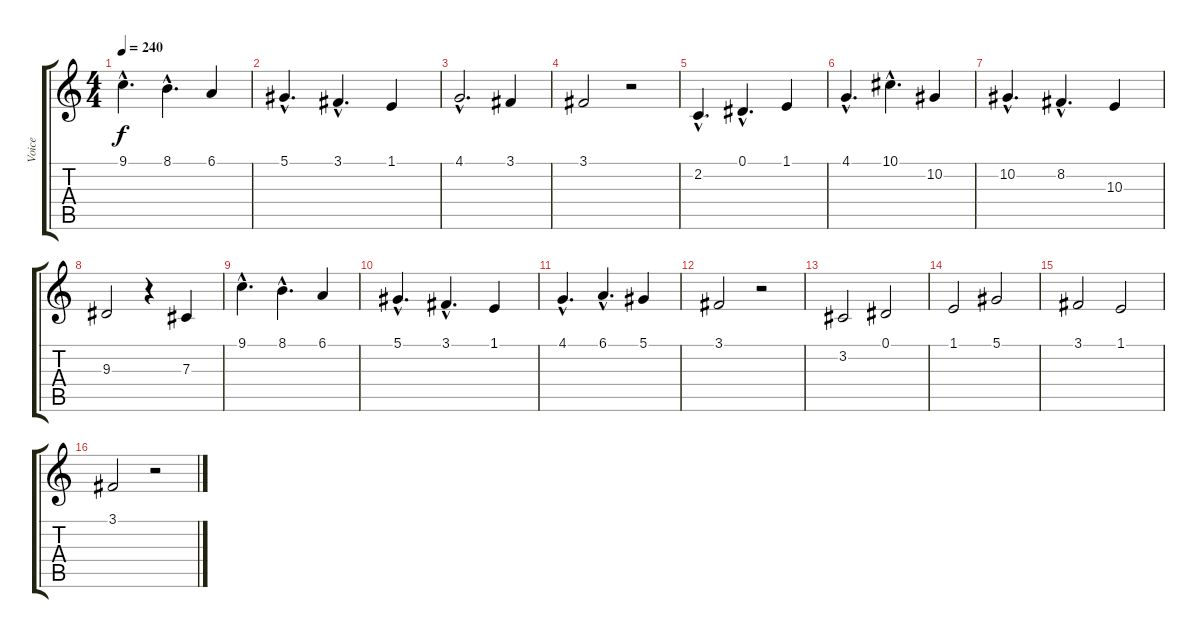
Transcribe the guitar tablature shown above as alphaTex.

\track ("Voice" "Voice") {instrument drawbarorgan}
\staff {score tabs}
\tuning (Eb4 Bb3 Gb3 Db3 Ab2 Eb2) {hide}
\ts (4 4)
\tempo 240
\clef g2
\ks c
9.1{hac}.4{d dy f} 8.1{hac}.4{d} 6.1.4 |
5.1{hac}.4{d} 3.1{hac}.4{d} 1.1.4 |
4.1{hac}.2{d} 3.1.4 |
3.1.2 r.2 |
2.2{hac}.4{d} 0.1{hac}.4{d} 1.1.4 |
4.1{hac}.4{d} 10.1{hac}.4{d} 10.2.4 |
10.2{hac}.4{d} 8.2{hac}.4{d} 10.3.4 |
9.3.2 r.4 7.3.4 |
9.1{hac}.4{d} 8.1{hac}.4{d} 6.1.4 |
5.1{hac}.4{d} 3.1{hac}.4{d} 1.1.4 |
4.1{hac}.4{d} 6.1{hac}.4{d} 5.1.4 |
3.1.2 r.2 |
3.2.2 0.1.2 |
1.1.2 5.1.2 |
3.1.2 1.1.2 |
3.1.2 r.2
